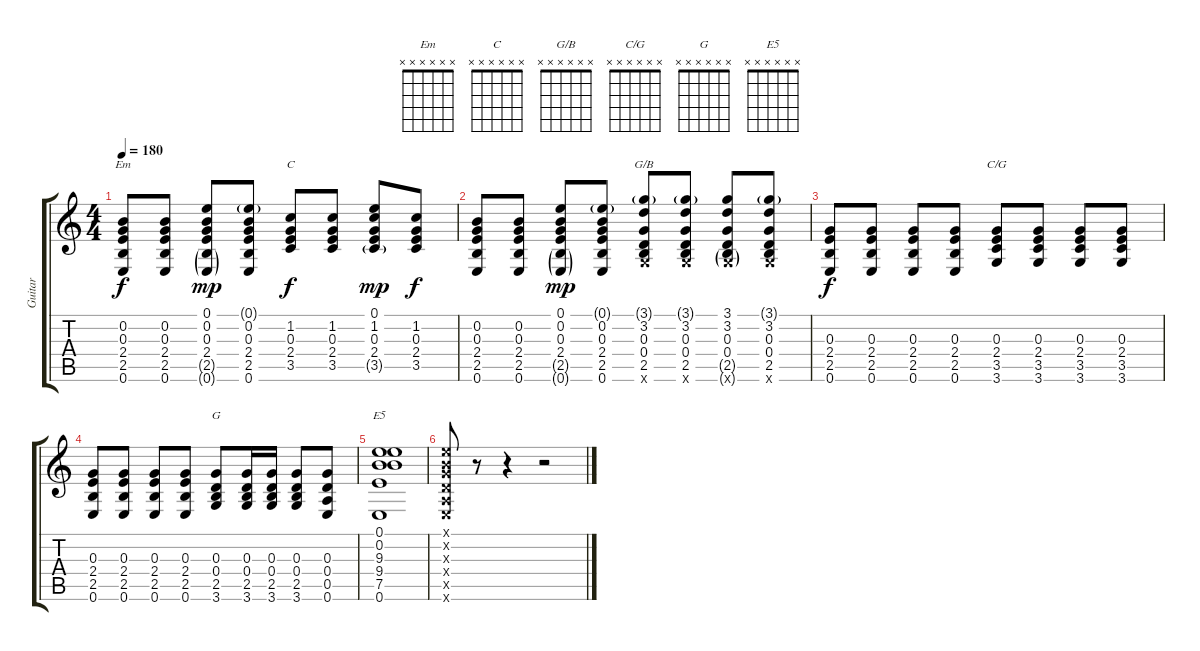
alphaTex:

\track ("Guitar" "Guitar") {instrument overdrivenguitar}
\staff {score tabs}
\tuning (E4 B3 G3 D3 A2 E2) {hide}
\chord ("Em" x x x x x x) {firstfret 0}
\chord ("C" x x x x x x) {firstfret 0}
\chord ("G/B" x x x x x x) {firstfret 0}
\chord ("C/G" x x x x x x) {firstfret 0}
\chord ("G" x x x x x x) {firstfret 0}
\chord ("E5" x x x x x x) {firstfret 0}
\ts (4 4)
\tempo 180
\clef g2
\ks c
(0.2 0.3 2.4 2.5 0.6).8{ch "Em" dy f} (0.2 0.3 2.4 2.5 0.6).8 (0.1 0.2 0.3 2.4 2.5{g} 0.6{g}).8{dy mp} (0.1{g} 0.2 0.3 2.4 2.5 0.6).8 (1.2 0.3 2.4 3.5).8{ch "C" dy f} (1.2 0.3 2.4 3.5).8 (0.1 1.2 0.3 2.4 3.5{g}).8{dy mp} (1.2 0.3 2.4 3.5).8{dy f} |
(0.2 0.3 2.4 2.5 0.6).8 (0.2 0.3 2.4 2.5 0.6).8 (0.1 0.2 0.3 2.4 2.5{g} 0.6{g}).8{dy mp} (0.1{g} 0.2 0.3 2.4 2.5 0.6).8 (3.1{g} 3.2 0.3 0.4 2.5 3.6{x}).8{ch "G/B"} (3.1{g} 3.2 0.3 0.4 2.5 3.6{x}).8 (3.1 3.2 0.3 0.4 2.5{g} 3.6{g x}).8 (3.1{g} 3.2 0.3 0.4 2.5 3.6{x}).8 |
(0.3 2.4 2.5 0.6).8{dy f} (0.3 2.4 2.5 0.6).8 (0.3 2.4 2.5 0.6).8 (0.3 2.4 2.5 0.6).8 (0.3 2.4 3.5 3.6).8{ch "C/G"} (0.3 2.4 3.5 3.6).8 (0.3 2.4 3.5 3.6).8 (0.3 2.4 3.5 3.6).8 |
(0.3 2.4 2.5 0.6).8 (0.3 2.4 2.5 0.6).8 (0.3 2.4 2.5 0.6).8 (0.3 2.4 2.5 0.6).8 (0.3 0.4 2.5 3.6).8{ch "G"} (0.3 0.4 2.5 3.6).16 (0.3 0.4 2.5 3.6).16 (0.3 0.4 2.5 3.6).8 (0.3 0.4 0.5 0.6).8 |
(0.1 0.2 9.3 9.4 7.5 0.6).1{ch "E5"} |
(0.1{x} 0.2{x} 0.3{x} 0.4{x} 0.5{x} 0.6{x}).8 r.8 r.4 r.2
